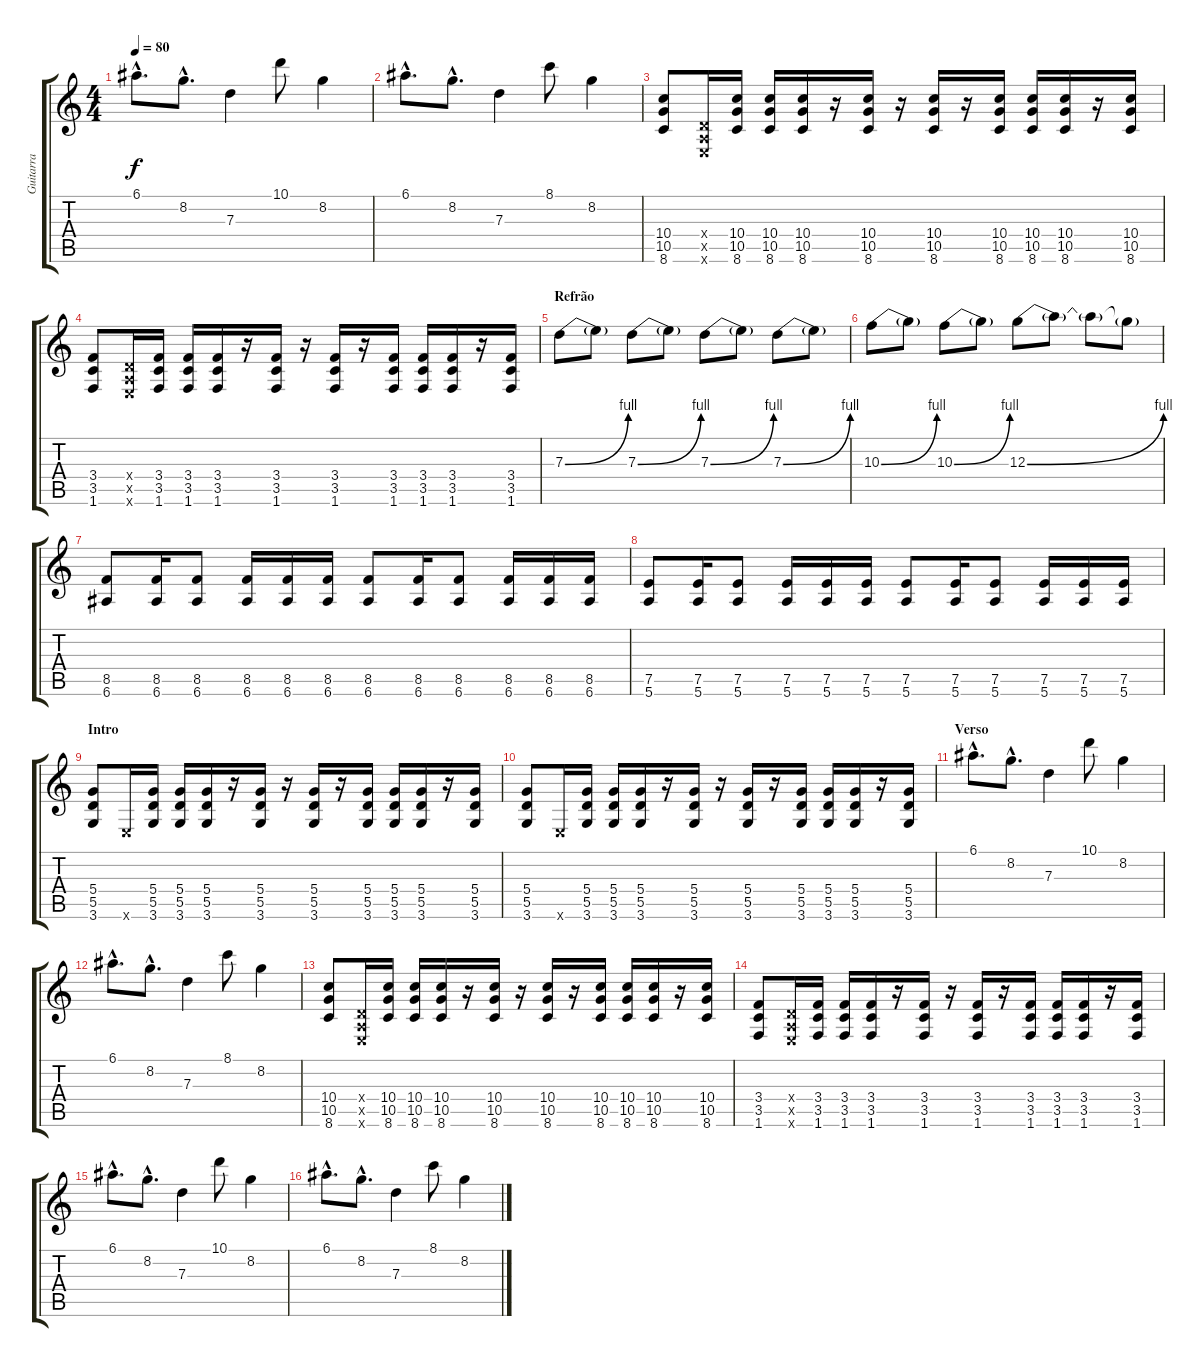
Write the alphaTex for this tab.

\track ("Guitarra" "Guitarra") {instrument distortionguitar}
\staff {score tabs}
\tuning (E4 B3 G3 D3 A2 E2) {hide}
\ts (4 4)
\tempo 80
\clef g2
\ks c
6.1{hac}.8{d dy f} 8.2{hac}.8{d} 7.3.4 10.1.8 8.2.4 |
6.1{hac}.8{d} 8.2{hac}.8{d} 7.3.4 8.1.8 8.2.4 |
(10.4 10.5 8.6).8 (0.4{x} 0.5{x} 0.6{x}).16 (10.4 10.5 8.6).16 (10.4 10.5 8.6).16 (10.4 10.5 8.6).16 r.16 (10.4 10.5 8.6).16 r.16 (10.4 10.5 8.6).16 r.16 (10.4 10.5 8.6).16 (10.4 10.5 8.6).16 (10.4 10.5 8.6).16 r.16 (10.4 10.5 8.6).16 |
(3.4 3.5 1.6).8 (0.4{x} 0.5{x} 0.6{x}).16 (3.4 3.5 1.6).16 (3.4 3.5 1.6).16 (3.4 3.5 1.6).16 r.16 (3.4 3.5 1.6).16 r.16 (3.4 3.5 1.6).16 r.16 (3.4 3.5 1.6).16 (3.4 3.5 1.6).16 (3.4 3.5 1.6).16 r.16 (3.4 3.5 1.6).16 |
\section ("" "Refrão")
7.3{be (bend 0 0 60 4)}.8 7.3{t}.8 7.3{be (bend 0 0 60 4)}.8 7.3{t}.8 7.3{be (bend 0 0 60 4)}.8 7.3{t}.8 7.3{be (bend 0 0 60 4)}.8 7.3{t}.8 |
10.3{be (bend 0 0 60 4)}.8 10.3{t}.8 10.3{be (bend 0 0 60 4)}.8 10.3{t}.8 12.3{be (bend 0 0 60 4)}.8 12.3{t}.8 12.3{t}.8 12.3{t}.8 |
(8.5 6.6).8 (8.5 6.6).16 (8.5 6.6).8 (8.5 6.6).16 (8.5 6.6).16 (8.5 6.6).16 (8.5 6.6).8 (8.5 6.6).16 (8.5 6.6).8 (8.5 6.6).16 (8.5 6.6).16 (8.5 6.6).16 |
(7.5 5.6).8 (7.5 5.6).16 (7.5 5.6).8 (7.5 5.6).16 (7.5 5.6).16 (7.5 5.6).16 (7.5 5.6).8 (7.5 5.6).16 (7.5 5.6).8 (7.5 5.6).16 (7.5 5.6).16 (7.5 5.6).16 |
\section ("" "Intro")
(5.4 5.5 3.6).8 0.6{x}.16 (5.4 5.5 3.6).16 (5.4 5.5 3.6).16 (5.4 5.5 3.6).16 r.16 (5.4 5.5 3.6).16 r.16 (5.4 5.5 3.6).16 r.16 (5.4 5.5 3.6).16 (5.4 5.5 3.6).16 (5.4 5.5 3.6).16 r.16 (5.4 5.5 3.6).16 |
(5.4 5.5 3.6).8 0.6{x}.16 (5.4 5.5 3.6).16 (5.4 5.5 3.6).16 (5.4 5.5 3.6).16 r.16 (5.4 5.5 3.6).16 r.16 (5.4 5.5 3.6).16 r.16 (5.4 5.5 3.6).16 (5.4 5.5 3.6).16 (5.4 5.5 3.6).16 r.16 (5.4 5.5 3.6).16 |
\section ("" "Verso")
6.1{hac}.8{d} 8.2{hac}.8{d} 7.3.4 10.1.8 8.2.4 |
6.1{hac}.8{d} 8.2{hac}.8{d} 7.3.4 8.1.8 8.2.4 |
(10.4 10.5 8.6).8 (0.4{x} 0.5{x} 0.6{x}).16 (10.4 10.5 8.6).16 (10.4 10.5 8.6).16 (10.4 10.5 8.6).16 r.16 (10.4 10.5 8.6).16 r.16 (10.4 10.5 8.6).16 r.16 (10.4 10.5 8.6).16 (10.4 10.5 8.6).16 (10.4 10.5 8.6).16 r.16 (10.4 10.5 8.6).16 |
(3.4 3.5 1.6).8 (0.4{x} 0.5{x} 0.6{x}).16 (3.4 3.5 1.6).16 (3.4 3.5 1.6).16 (3.4 3.5 1.6).16 r.16 (3.4 3.5 1.6).16 r.16 (3.4 3.5 1.6).16 r.16 (3.4 3.5 1.6).16 (3.4 3.5 1.6).16 (3.4 3.5 1.6).16 r.16 (3.4 3.5 1.6).16 |
6.1{hac}.8{d} 8.2{hac}.8{d} 7.3.4 10.1.8 8.2.4 |
6.1{hac}.8{d} 8.2{hac}.8{d} 7.3.4 8.1.8 8.2.4
